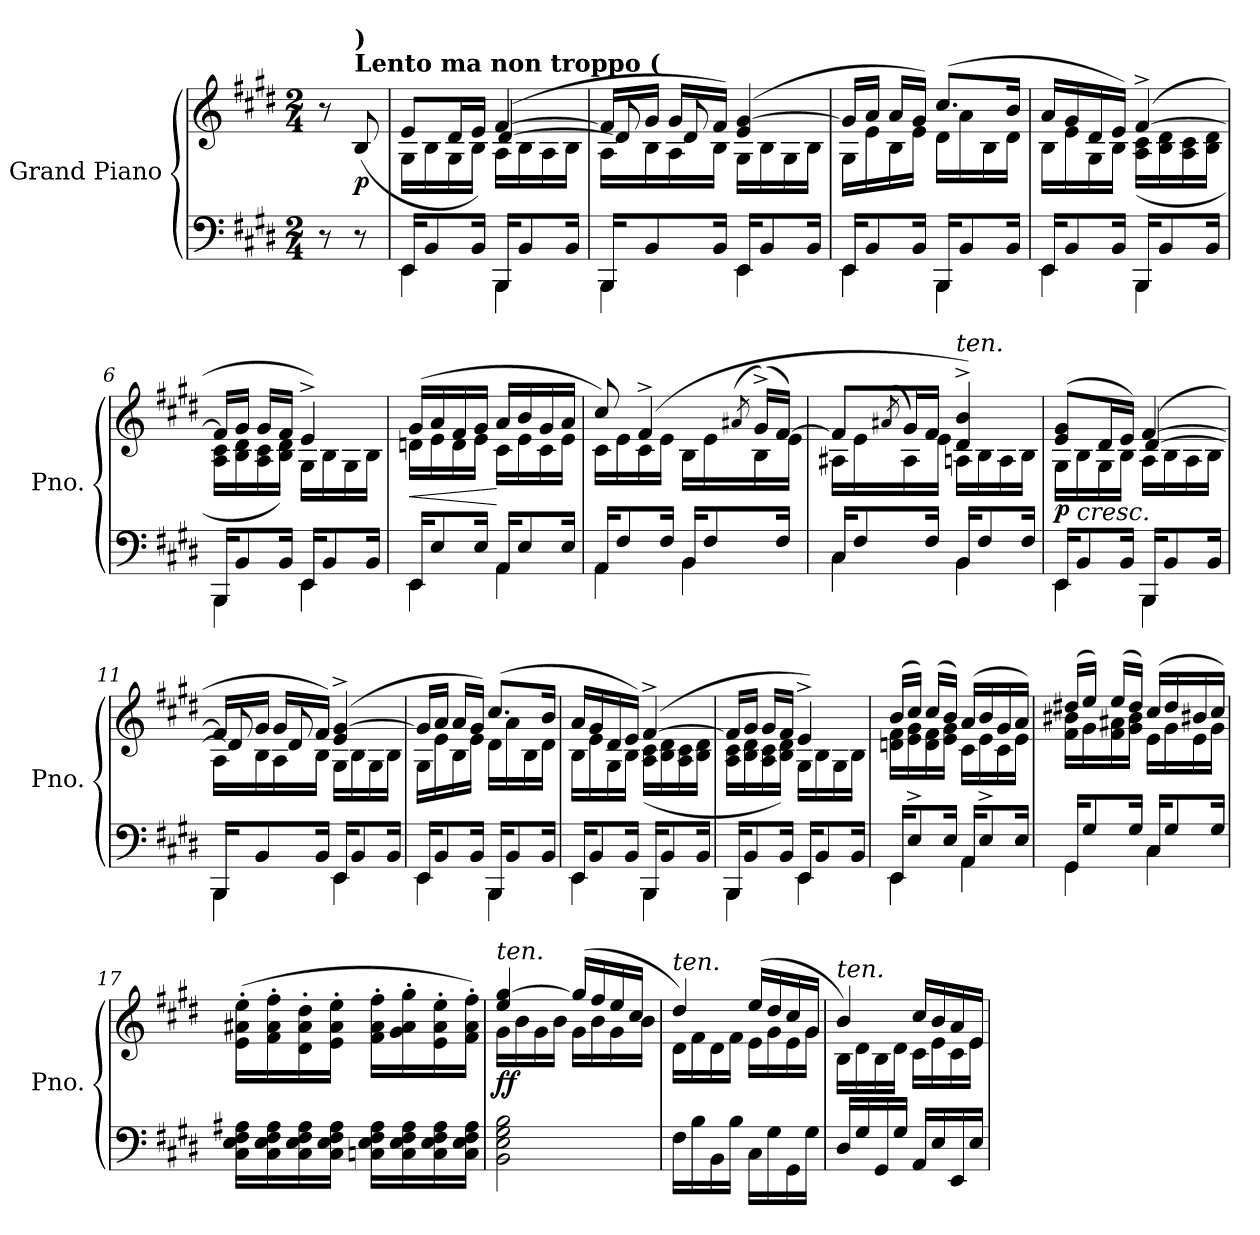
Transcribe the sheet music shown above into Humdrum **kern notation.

**kern	**kern	**dynam
*part1	*part1	*part1
*staff2	*staff1	*staff1/2
*I"Grand Piano	*	*
*I'Pno.	*	*
*clefF4	*clefG2	*
*k[f#c#g#d#]	*k[f#c#g#d#]	*
*M2/4	*M2/4	*
=1	=1	=1
8r	8r	.
*	*MM45	*
!	!LO:TX:a:B:t=Lento ma non troppo (	!
!	!LO:TX:a:B:t=)	!
!	!	!LO:DY:b
8r	(>8B/	p
=2	=2	=2
*^	*^	*
*	*	*	*^	*
16EE/KL	4EE\	8e/L	16G#\LL	4ryy	.
8BB/	.	.	16B\	.	.
.	.	16d#/L	16G#\	.	.
16BB/Jk	.	16e/JJ)	16B\JJ	.	.
16BBB/KL	4BBB\	(>[4f#/	16A\LL	[4d#/	.
8BB/	.	.	16B\	.	.
.	.	.	16A\	.	.
16BB/Jk	.	.	16B\JJ	.	.
=3	=3	=3	=3	=3	=3
16BBB/KL	4BBB\	16f#/LL]	16A\LL	8d#/]	.
8BB/	.	16g#/JJ	16B\	.	.
.	.	16g#/LL	16A\	8d#/	.
16BB/Jk	.	16f#/JJ)	16B\JJ	.	.
16EE/KL	4EE\	(>4e/ [4g#/	16G#\LL	4ryy	.
8BB/	.	.	16B\	.	.
.	.	.	16G#\	.	.
16BB/Jk	.	.	16B\JJ	.	.
*	*	*	*v	*v	*
=4	=4	=4	=4	=4
16EE/KL	4EE\	16g#/LL]	16G#\LL	.
8BB/	.	16a/JJ	16e\	.
.	.	16a/LL	16B\	.
16BB/Jk	.	16g#/JJ)	16e\JJ	.
16BBB/KL	4BBB\	(>8.cc#/L	16d#\LL	.
8BB/	.	.	16a\	.
.	.	.	16B\	.
16BB/Jk	.	16b/Jk	16d#\JJ	.
=5	=5	=5	=5	=5
16EE/KL	4EE\	16a/LL	16B\LL	.
8BB/	.	16g#/	16e\	.
.	.	16d#/	16G#\	.
16BB/Jk	.	16e/JJ)	16B\JJ	.
16BBB/KL	4BBB\	(>[4f#^/	(<16A\ 16c#\LL	.
8BB/	.	.	16B\ 16d#\	.
.	.	.	16A\ 16c#\	.
16BB/Jk	.	.	16B\ 16d#\JJ	.
!!LO:LB:g=z	!!
=6	=6	=6	=6	=6
16BBB/KL	4BBB\	16f#/LL]	16A\ 16c#\LL	.
8BB/	.	16g#/JJ	16B\ 16d#\	.
.	.	16g#/LL	16A\ 16c#\	.
16BB/Jk	.	16f#/JJ	16B\ 16d#\JJ)	.
16EE/KL	4EE\	4e^/)	16G#\LL	.
8BB/	.	.	16B\	.
.	.	.	16G#\	.
16BB/Jk	.	.	16B\JJ	.
=7	=7	=7	=7	=7
!	!	!	!	!LO:HP:b
16EE/KL	4EE\	(>16g#/LL	16dn\LL	<
8E/	.	16a/	16e\	.
.	.	16f#/	16d\	.
16E/Jk	.	16g#/JJ	16e\JJ	.
16AA/KL	4AA\	16a/LL	16c#\LL	[
8E/	.	16b/	16e\	.
.	.	16g#/	16c#\	.
16E/Jk	.	16a/JJ	16e\JJ	.
=8	=8	=8	=8	=8
16AA/KL	4AA\	8cc#/)	16c#\LL	.
8F#/	.	.	16e\	.
.	.	(>4f#^/	16c#\	.
16F#/Jk	.	.	16e\JJ	.
16BB/KL	4BB\	.	16B\LL	.
8F#/	.	.	16e\	.
.	.	(>8qa#X/	.	.
.	.	(>16g#^/LL)	16B\	.
16F#/Jk	.	[16f#/JJ)	16e\JJ	.
=9	=9	=9	=9	=9
16C#/KL	4C#\	8f#/L]	16A#X\LL	.
8F#/	.	.	16e\	.
.	.	(>8qa#X/	.	.
.	.	16g#/L)	16A#\	.
16F#/Jk	.	16f#/JJ	16e\JJ	.
!	!	!LO:TX:a:i:t=ten.	!	!
16BB/KL	4BB\	4d#/^ 4b/^)	16An\LL	.
8F#/	.	.	16B\	.
.	.	.	16A\	.
16F#/Jk	.	.	16B\JJ	.
!!LO:LB:g=z
=10	=10	=10	=10	=10
*	*	*	*^	*
!	!	!	!	!	!LO:DY:b
16EE/KL	4EE\	(>8e/ 8g#/L	16G#\LL	4ryy	p
!	!	!	!	!	!LO:HP:b
8BB/	.	.	16B\	.	<
.	.	16d#/L	16G#\	.	.
16BB/Jk	.	16e/JJ)	16B\JJ	.	.
16BBB/KL	4BBB\	(>[4f#/	16A\LL	[4d#/	.
8BB/	.	.	16B\	.	.
.	.	.	16A\	.	.
16BB/Jk	.	.	16B\JJ	.	.
=11	=11	=11	=11	=11	=11
16BBB/KL	4BBB\	16f#/LL]	16A\LL	8d#/]	.
8BB/	.	16g#/JJ	16B\	.	.
.	.	16g#/LL	16A\	8d#/	.
16BB/Jk	.	16f#/JJ)	16B\JJ	.	.
16EE/KL	4EE\	(>4e/^ [4g#/^	16G#\LL	4ryy	.
8BB/	.	.	16B\	.	.
.	.	.	16G#\	.	.
16BB/Jk	.	.	16B\JJ	.	.
*	*	*	*v	*v	*
=12	=12	=12	=12	=12
16EE/KL	4EE\	16g#/LL]	16G#\LL	.
8BB/	.	16a/JJ	16e\	.
.	.	16a/LL	16B\	.
16BB/Jk	.	16g#/JJ)	16e\JJ	.
16BBB/KL	4BBB\	(>8.cc#/L	16d#\LL	.
8BB/	.	.	16a\	.
.	.	.	16B\	.
16BB/Jk	.	16b/Jk	16d#\JJ	.
=13	=13	=13	=13	=13
16EE/KL	4EE\	16a/LL	16B\LL	.
8BB/	.	16g#/	16e\	.
.	.	16d#/	16G#\	.
16BB/Jk	.	16e/JJ)	16B\JJ	.
16BBB/KL	4BBB\	(>[4f#^/	(<16A\ 16c#\LL	.
8BB/	.	.	16B\ 16d#\	.
.	.	.	16A\ 16c#\	.
16BB/Jk	.	.	16B\ 16d#\JJ	.
!!LO:LB:g=z	!!
=14	=14	=14	=14	=14
16BBB/KL	4BBB\	16f#/LL]	16A\ 16c#\LL	.
8BB/	.	16g#/JJ	16B\ 16d#\	.
.	.	16g#/LL	16A\ 16c#\	.
16BB/Jk	.	16f#/JJ	16B\ 16d#\JJ)	.
16EE/KL	4EE\	4e^/)	16G#\LL	.
8BB/	.	.	16B\	.
.	.	.	16G#\	.
16BB/Jk	.	.	16B\JJ	.
=15	=15	=15	=15	=15
16EE/KL	4EE\	(>16b/LL	16dn\ 16f#\LL	.
8E^/	.	16cc#/JJ)	16e\ 16g#\	.
.	.	(>16cc#/LL	16d\ 16f#\	.
16E/Jk	.	16b/JJ)	16e\ 16g#\JJ	.
16AA/KL	4AA\	(>16a/LL	16c#\LL	.
8E^/	.	16b/	16e\	.
.	.	16g#/	16c#\	.
16E/Jk	.	16a/JJ)	16e\JJ	.
=16	=16	=16	=16	=16
16GG#/KL	4GG#\	(>16dd#X/LL	16f#\ 16b#X\LL	.
8G#/	.	16ee/JJ)	16g#\	.
.	.	(>16ee/LL	16f#\ 16a#X\	.
16G#/Jk	.	16dd#/JJ)	16g#\ 16b#\JJ	.
16C#/KL	4C#\	(>16cc#/LL	16e\LL	.
8G#/	.	16dd#/	16g#\	.
.	.	16b#X/	16e\	.
16G#/Jk	.	16cc#/JJ)	16g#\JJ	.
*v	*v	*	*	*
*	*v	*v	*
=17	=17	=17
16C#\ 16E\ 16F#\ 16A#X\LL	(>16e\' 16a#X\' 16ee\'LL	.
16C#\ 16E\ 16F#\ 16A#\	16f#\' 16a#\' 16ff#\'	.
16C#\ 16E\ 16F#\ 16A#\	16d#\' 16a#\' 16dd#\'	.
16C#\ 16E\ 16F#\ 16A#\JJ	16e\' 16a#\' 16ee\'JJ	.
16Cn\ 16E\ 16F#\ 16A#\LL	16f#\' 16a#\' 16ff#\'LL	.
16C\ 16E\ 16F#\ 16A#\	16g#\' 16a#\' 16gg#\'	.
16C\ 16E\ 16F#\ 16A#\	16e\' 16a#\' 16ee\'	.
16C\ 16E\ 16F#\ 16A#\JJ	16f#\' 16a#\' 16ff#\'JJ)	.
!!LO:LB:g=z
=18	=18	=18
*	*^	*
!	!LO:TX:a:i:t=ten.	!	!
!	!	!	!LO:DY:b
2BB\ 2E\ 2G#\ 2B\	4ee/ [4gg#/	16g#\LL	ff
.	.	16b\	.
.	.	16g#\	.
.	.	16b\JJ	.
.	(>16gg#/LL]	16g#\LL	.
.	16ff#/	16b\	.
.	16ee/	16g#\	.
.	16cc#/JJ	16b\JJ	[
=19	=19	=19	=19
!	!LO:TX:a:i:t=ten.	!	!
16F#\LL	4dd#/)	16d#\LL	.
16B\	.	16f#\	.
16BB\	.	16d#\	.
16B\JJ	.	16f#\JJ	.
16C#\LL	(>16ee/LL	16e\LL	.
16G#\	16dd#/	16g#\	.
16GG#\	16cc#/	16e\	.
16G#\JJ	16g#/JJ	16g#\JJ	.
=20	=20	=20	=20
!	!LO:TX:a:i:t=ten.	!	!
16D#/LL	4b/)	16B\LL	.
16G#/	.	16d#\	.
16GG#/	.	16B\	.
16G#/JJ	.	16d#\JJ	.
16AA/LL	16cc#/LL	16c#\LL	.
16E/	16b/	16e\	.
16EE/	16a/	16c#\	.
16E/JJ	16e/JJ	16e\JJ	.
*	*v	*v	*
=	=	=
*-	*-	*-
